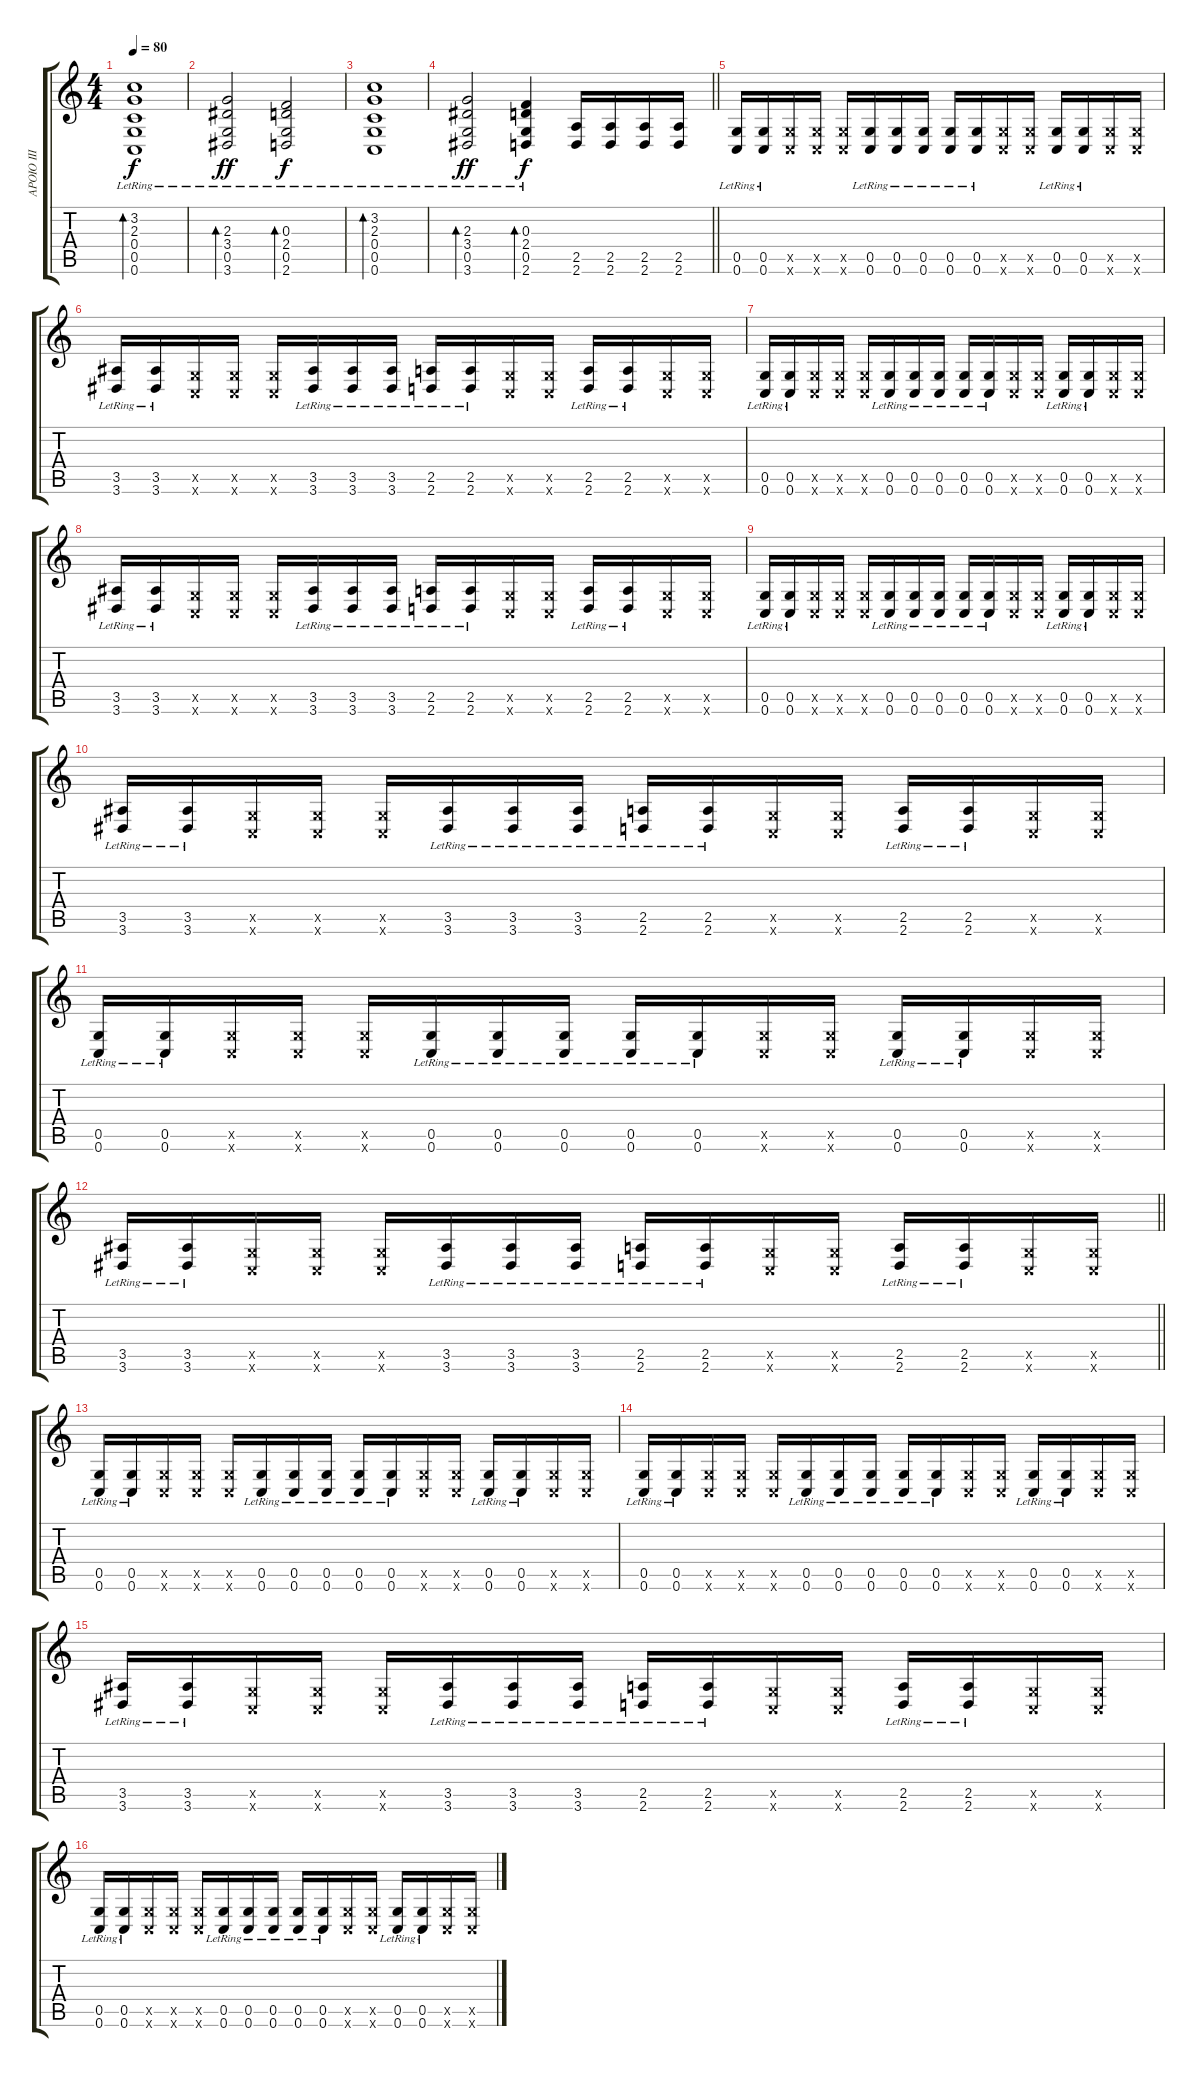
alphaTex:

\track ("APOIO III" "APOIO III") {instrument electricguitarjazz}
\staff {score tabs}
\tuning (D4 A3 F3 C3 G2 C2) {hide}
\ts (4 4)
\section ("" "")
\tempo 80
\clef g2
\ks c
(3.2{lr} 2.3{lr} 0.4{lr} 0.5{lr} 0.6{lr}).1{bd 120 dy f} |
(2.3{lr} 3.4{lr} 0.5{lr} 3.6{lr}).2{bd 120 dy ff} (0.3{lr} 2.4{lr} 0.5{lr} 2.6{lr}).2{bd 120 dy f} |
(3.2{lr} 2.3{lr} 0.4{lr} 0.5{lr} 0.6{lr}).1{bd 120} |
\barLineRight lightlight
(2.3{lr} 3.4{lr} 0.5{lr} 3.6{lr}).2{bd 120 dy ff} (0.3{lr} 2.4{lr} 0.5{lr} 2.6{lr}).4{bd 120 dy f} (2.5 2.6).16 (2.5 2.6).16 (2.5 2.6).16 (2.5 2.6).16 |
\section ("" "")
(0.5{lr} 0.6{lr}).16 (0.5{lr} 0.6{lr}).16 (0.5{x} 0.6{x}).16 (0.5{x} 0.6{x}).16 (0.5{x} 0.6{x}).16 (0.5{lr} 0.6{lr}).16 (0.5{lr} 0.6{lr}).16 (0.5{lr} 0.6{lr}).16 (0.5{lr} 0.6{lr}).16 (0.5{lr} 0.6{lr}).16 (0.5{x} 0.6{x}).16 (0.5{x} 0.6{x}).16 (0.5{lr} 0.6{lr}).16 (0.5{lr} 0.6{lr}).16 (0.5{x} 0.6{x}).16 (0.5{x} 0.6{x}).16 |
(3.5{lr} 3.6{lr}).16 (3.5{lr} 3.6{lr}).16 (0.5{x} 0.6{x}).16 (0.5{x} 0.6{x}).16 (0.5{x} 0.6{x}).16 (3.5{lr} 3.6{lr}).16 (3.5{lr} 3.6{lr}).16 (3.5{lr} 3.6{lr}).16 (2.5{lr} 2.6{lr}).16 (2.5{lr} 2.6{lr}).16 (0.5{x} 0.6{x}).16 (0.5{x} 0.6{x}).16 (2.5{lr} 2.6{lr}).16 (2.5{lr} 2.6{lr}).16 (0.5{x} 0.6{x}).16 (0.5{x} 0.6{x}).16 |
(0.5{lr} 0.6{lr}).16 (0.5{lr} 0.6{lr}).16 (0.5{x} 0.6{x}).16 (0.5{x} 0.6{x}).16 (0.5{x} 0.6{x}).16 (0.5{lr} 0.6{lr}).16 (0.5{lr} 0.6{lr}).16 (0.5{lr} 0.6{lr}).16 (0.5{lr} 0.6{lr}).16 (0.5{lr} 0.6{lr}).16 (0.5{x} 0.6{x}).16 (0.5{x} 0.6{x}).16 (0.5{lr} 0.6{lr}).16 (0.5{lr} 0.6{lr}).16 (0.5{x} 0.6{x}).16 (0.5{x} 0.6{x}).16 |
(3.5{lr} 3.6{lr}).16 (3.5{lr} 3.6{lr}).16 (0.5{x} 0.6{x}).16 (0.5{x} 0.6{x}).16 (0.5{x} 0.6{x}).16 (3.5{lr} 3.6{lr}).16 (3.5{lr} 3.6{lr}).16 (3.5{lr} 3.6{lr}).16 (2.5{lr} 2.6{lr}).16 (2.5{lr} 2.6{lr}).16 (0.5{x} 0.6{x}).16 (0.5{x} 0.6{x}).16 (2.5{lr} 2.6{lr}).16 (2.5{lr} 2.6{lr}).16 (0.5{x} 0.6{x}).16 (0.5{x} 0.6{x}).16 |
(0.5{lr} 0.6{lr}).16 (0.5{lr} 0.6{lr}).16 (0.5{x} 0.6{x}).16 (0.5{x} 0.6{x}).16 (0.5{x} 0.6{x}).16 (0.5{lr} 0.6{lr}).16 (0.5{lr} 0.6{lr}).16 (0.5{lr} 0.6{lr}).16 (0.5{lr} 0.6{lr}).16 (0.5{lr} 0.6{lr}).16 (0.5{x} 0.6{x}).16 (0.5{x} 0.6{x}).16 (0.5{lr} 0.6{lr}).16 (0.5{lr} 0.6{lr}).16 (0.5{x} 0.6{x}).16 (0.5{x} 0.6{x}).16 |
(3.5{lr} 3.6{lr}).16 (3.5{lr} 3.6{lr}).16 (0.5{x} 0.6{x}).16 (0.5{x} 0.6{x}).16 (0.5{x} 0.6{x}).16 (3.5{lr} 3.6{lr}).16 (3.5{lr} 3.6{lr}).16 (3.5{lr} 3.6{lr}).16 (2.5{lr} 2.6{lr}).16 (2.5{lr} 2.6{lr}).16 (0.5{x} 0.6{x}).16 (0.5{x} 0.6{x}).16 (2.5{lr} 2.6{lr}).16 (2.5{lr} 2.6{lr}).16 (0.5{x} 0.6{x}).16 (0.5{x} 0.6{x}).16 |
(0.5{lr} 0.6{lr}).16 (0.5{lr} 0.6{lr}).16 (0.5{x} 0.6{x}).16 (0.5{x} 0.6{x}).16 (0.5{x} 0.6{x}).16 (0.5{lr} 0.6{lr}).16 (0.5{lr} 0.6{lr}).16 (0.5{lr} 0.6{lr}).16 (0.5{lr} 0.6{lr}).16 (0.5{lr} 0.6{lr}).16 (0.5{x} 0.6{x}).16 (0.5{x} 0.6{x}).16 (0.5{lr} 0.6{lr}).16 (0.5{lr} 0.6{lr}).16 (0.5{x} 0.6{x}).16 (0.5{x} 0.6{x}).16 |
\barLineRight lightlight
(3.5{lr} 3.6{lr}).16 (3.5{lr} 3.6{lr}).16 (0.5{x} 0.6{x}).16 (0.5{x} 0.6{x}).16 (0.5{x} 0.6{x}).16 (3.5{lr} 3.6{lr}).16 (3.5{lr} 3.6{lr}).16 (3.5{lr} 3.6{lr}).16 (2.5{lr} 2.6{lr}).16 (2.5{lr} 2.6{lr}).16 (0.5{x} 0.6{x}).16 (0.5{x} 0.6{x}).16 (2.5{lr} 2.6{lr}).16 (2.5{lr} 2.6{lr}).16 (0.5{x} 0.6{x}).16 (0.5{x} 0.6{x}).16 |
\section ("" "")
(0.5{lr} 0.6{lr}).16 (0.5{lr} 0.6{lr}).16 (0.5{x} 0.6{x}).16 (0.5{x} 0.6{x}).16 (0.5{x} 0.6{x}).16 (0.5{lr} 0.6{lr}).16 (0.5{lr} 0.6{lr}).16 (0.5{lr} 0.6{lr}).16 (0.5{lr} 0.6{lr}).16 (0.5{lr} 0.6{lr}).16 (0.5{x} 0.6{x}).16 (0.5{x} 0.6{x}).16 (0.5{lr} 0.6{lr}).16 (0.5{lr} 0.6{lr}).16 (0.5{x} 0.6{x}).16 (0.5{x} 0.6{x}).16 |
(0.5{lr} 0.6{lr}).16 (0.5{lr} 0.6{lr}).16 (0.5{x} 0.6{x}).16 (0.5{x} 0.6{x}).16 (0.5{x} 0.6{x}).16 (0.5{lr} 0.6{lr}).16 (0.5{lr} 0.6{lr}).16 (0.5{lr} 0.6{lr}).16 (0.5{lr} 0.6{lr}).16 (0.5{lr} 0.6{lr}).16 (0.5{x} 0.6{x}).16 (0.5{x} 0.6{x}).16 (0.5{lr} 0.6{lr}).16 (0.5{lr} 0.6{lr}).16 (0.5{x} 0.6{x}).16 (0.5{x} 0.6{x}).16 |
(3.5{lr} 3.6{lr}).16 (3.5{lr} 3.6{lr}).16 (0.5{x} 0.6{x}).16 (0.5{x} 0.6{x}).16 (0.5{x} 0.6{x}).16 (3.5{lr} 3.6{lr}).16 (3.5{lr} 3.6{lr}).16 (3.5{lr} 3.6{lr}).16 (2.5{lr} 2.6{lr}).16 (2.5{lr} 2.6{lr}).16 (0.5{x} 0.6{x}).16 (0.5{x} 0.6{x}).16 (2.5{lr} 2.6{lr}).16 (2.5{lr} 2.6{lr}).16 (0.5{x} 0.6{x}).16 (0.5{x} 0.6{x}).16 |
(0.5{lr} 0.6{lr}).16 (0.5{lr} 0.6{lr}).16 (0.5{x} 0.6{x}).16 (0.5{x} 0.6{x}).16 (0.5{x} 0.6{x}).16 (0.5{lr} 0.6{lr}).16 (0.5{lr} 0.6{lr}).16 (0.5{lr} 0.6{lr}).16 (0.5{lr} 0.6{lr}).16 (0.5{lr} 0.6{lr}).16 (0.5{x} 0.6{x}).16 (0.5{x} 0.6{x}).16 (0.5{lr} 0.6{lr}).16 (0.5{lr} 0.6{lr}).16 (0.5{x} 0.6{x}).16 (0.5{x} 0.6{x}).16
